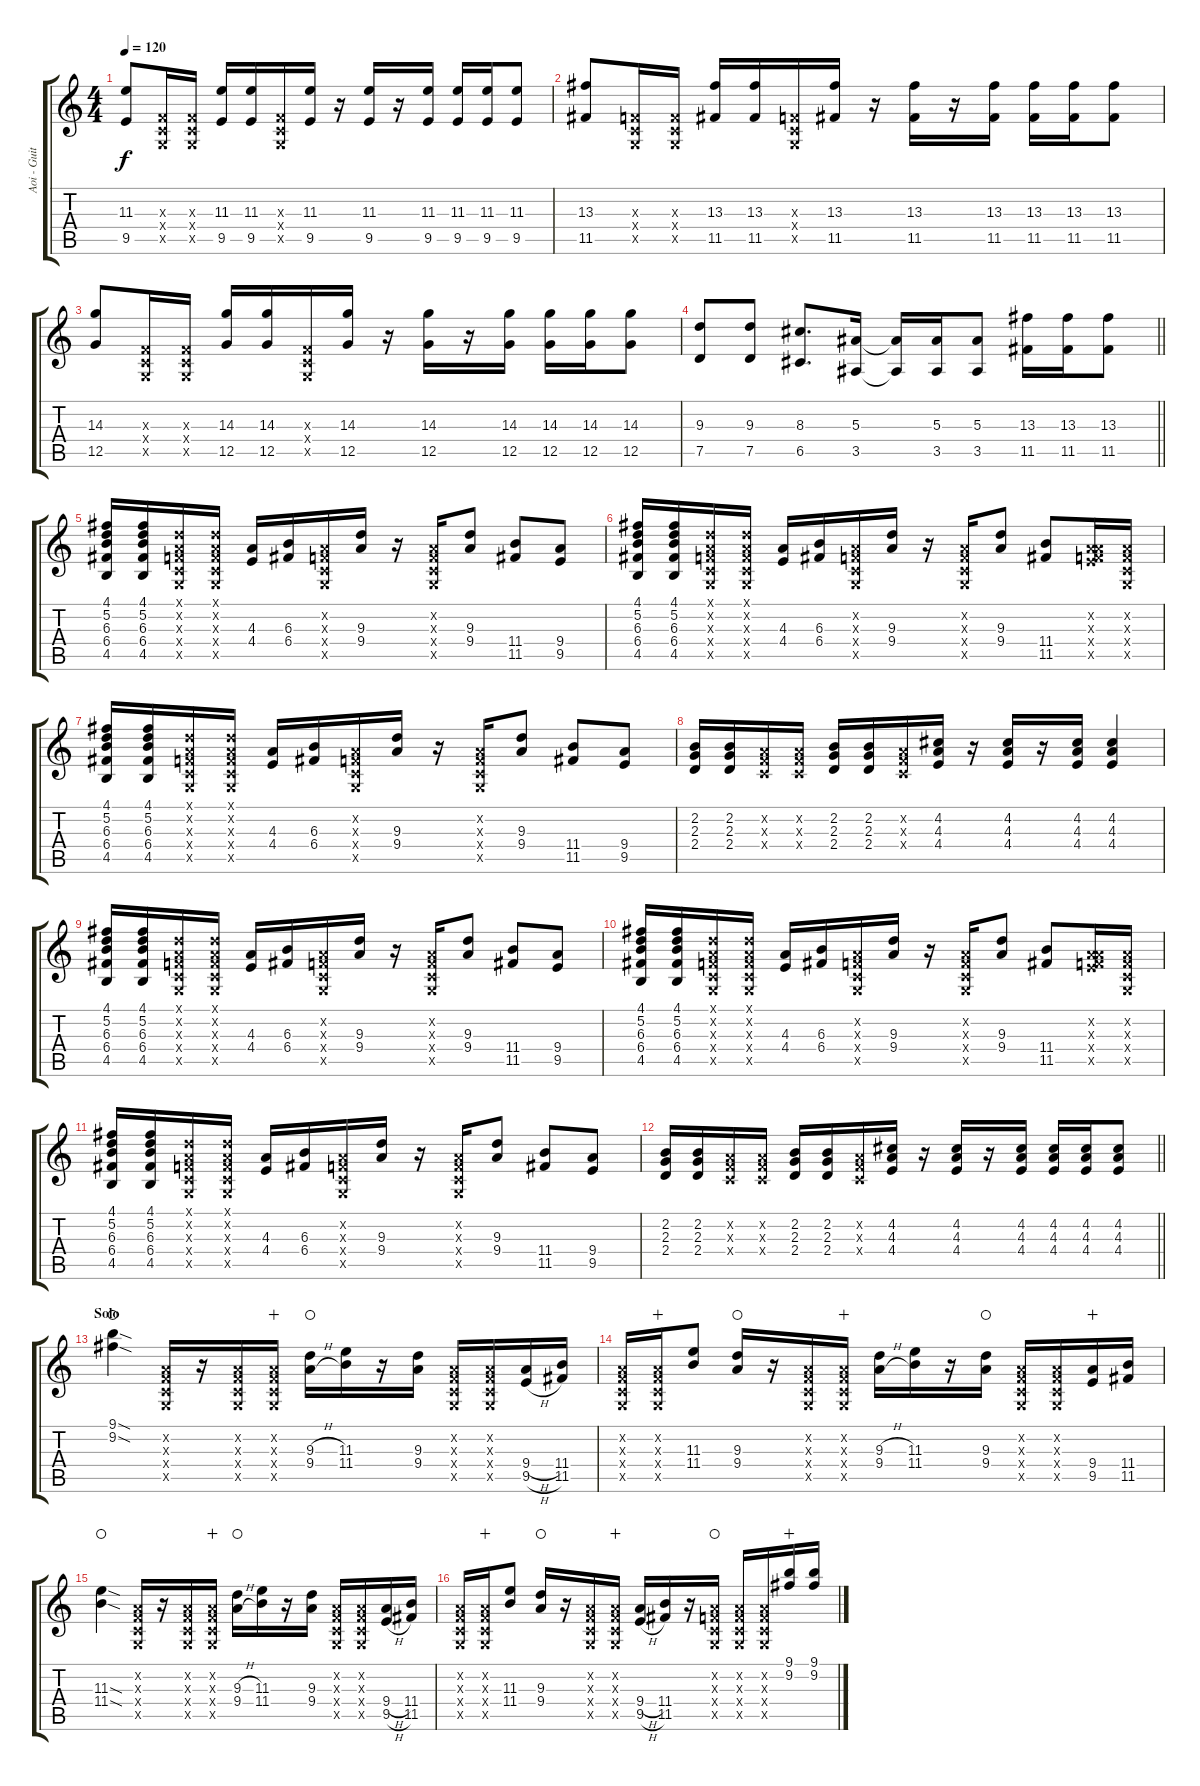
\track ("Aoi - Guitar 2" "Aoi - Guit") {instrument distortionguitar}
\staff {score tabs}
\tuning (D4 A3 F3 C3 G2 D2) {hide}
\ts (4 4)
\tempo 120
\clef g2
\ks c
(11.3 9.5).8{dy f instrument distortionguitar} (0.3{x} 0.4{x} 0.5{x}).16 (0.3{x} 0.4{x} 0.5{x}).16 (11.3 9.5).16 (11.3 9.5).16 (0.3{x} 0.4{x} 0.5{x}).16 (11.3 9.5).16 r.16 (11.3 9.5).16 r.16 (11.3 9.5).16 (11.3 9.5).16 (11.3 9.5).16 (11.3 9.5).8 |
(13.3 11.5).8 (0.3{x} 0.4{x} 0.5{x}).16 (0.3{x} 0.4{x} 0.5{x}).16 (13.3 11.5).16 (13.3 11.5).16 (0.3{x} 0.4{x} 0.5{x}).16 (13.3 11.5).16 r.16 (13.3 11.5).16 r.16 (13.3 11.5).16 (13.3 11.5).16 (13.3 11.5).16 (13.3 11.5).8 |
(14.3 12.5).8 (0.3{x} 0.4{x} 0.5{x}).16 (0.3{x} 0.4{x} 0.5{x}).16 (14.3 12.5).16 (14.3 12.5).16 (0.3{x} 0.4{x} 0.5{x}).16 (14.3 12.5).16 r.16 (14.3 12.5).16 r.16 (14.3 12.5).16 (14.3 12.5).16 (14.3 12.5).16 (14.3 12.5).8 |
\barLineRight lightlight
(9.3 7.5).8 (9.3 7.5).8 (8.3 6.5).8{d} (5.3 3.5).16 (5.3{t} 3.5{t}).16 (5.3 3.5).16 (5.3 3.5).8 (13.3 11.5).16 (13.3 11.5).16 (13.3 11.5).8 |
(4.1 5.2 6.3 6.4 4.5).16 (4.1 5.2 6.3 6.4 4.5).16 (0.1{x} 0.2{x} 0.3{x} 0.4{x} 0.5{x}).16 (0.1{x} 0.2{x} 0.3{x} 0.4{x} 0.5{x}).16 (4.3 4.4).16 (6.3 6.4).16 (0.2{x} 0.3{x} 0.4{x} 0.5{x}).16 (9.3 9.4).16 r.16 (0.2{x} 0.3{x} 0.4{x} 0.5{x}).16 (9.3 9.4).8 (11.4 11.5).8 (9.4 9.5).8 |
(4.1 5.2 6.3 6.4 4.5).16 (4.1 5.2 6.3 6.4 4.5).16 (0.1{x} 0.2{x} 0.3{x} 0.4{x} 0.5{x}).16 (0.1{x} 0.2{x} 0.3{x} 0.4{x} 0.5{x}).16 (4.3 4.4).16 (6.3 6.4).16 (0.2{x} 0.3{x} 0.4{x} 0.5{x}).16 (9.3 9.4).16 r.16 (0.2{x} 0.3{x} 0.4{x} 0.5{x}).16 (9.3 9.4).8 (11.4 11.5).8 (0.2{x} 0.3{x} 9.4{x} 9.5{x}).16 (0.2{x} 0.3{x} 0.4{x} 0.5{x}).16 |
(4.1 5.2 6.3 6.4 4.5).16 (4.1 5.2 6.3 6.4 4.5).16 (0.1{x} 0.2{x} 0.3{x} 0.4{x} 0.5{x}).16 (0.1{x} 0.2{x} 0.3{x} 0.4{x} 0.5{x}).16 (4.3 4.4).16 (6.3 6.4).16 (0.2{x} 0.3{x} 0.4{x} 0.5{x}).16 (9.3 9.4).16 r.16 (0.2{x} 0.3{x} 0.4{x} 0.5{x}).16 (9.3 9.4).8 (11.4 11.5).8 (9.4 9.5).8 |
(2.2 2.3 2.4).16 (2.2 2.3 2.4).16 (0.2{x} 0.3{x} 0.4{x}).16 (0.2{x} 0.3{x} 0.4{x}).16 (2.2 2.3 2.4).16 (2.2 2.3 2.4).16 (0.2{x} 0.3{x} 0.4{x}).16 (4.2 4.3 4.4).16 r.16 (4.2 4.3 4.4).16 r.16 (4.2 4.3 4.4).16 (4.2 4.3 4.4).4 |
(4.1 5.2 6.3 6.4 4.5).16 (4.1 5.2 6.3 6.4 4.5).16 (0.1{x} 0.2{x} 0.3{x} 0.4{x} 0.5{x}).16 (0.1{x} 0.2{x} 0.3{x} 0.4{x} 0.5{x}).16 (4.3 4.4).16 (6.3 6.4).16 (0.2{x} 0.3{x} 0.4{x} 0.5{x}).16 (9.3 9.4).16 r.16 (0.2{x} 0.3{x} 0.4{x} 0.5{x}).16 (9.3 9.4).8 (11.4 11.5).8 (9.4 9.5).8 |
(4.1 5.2 6.3 6.4 4.5).16 (4.1 5.2 6.3 6.4 4.5).16 (0.1{x} 0.2{x} 0.3{x} 0.4{x} 0.5{x}).16 (0.1{x} 0.2{x} 0.3{x} 0.4{x} 0.5{x}).16 (4.3 4.4).16 (6.3 6.4).16 (0.2{x} 0.3{x} 0.4{x} 0.5{x}).16 (9.3 9.4).16 r.16 (0.2{x} 0.3{x} 0.4{x} 0.5{x}).16 (9.3 9.4).8 (11.4 11.5).8 (0.2{x} 0.3{x} 9.4{x} 9.5{x}).16 (0.2{x} 0.3{x} 0.4{x} 0.5{x}).16 |
(4.1 5.2 6.3 6.4 4.5).16 (4.1 5.2 6.3 6.4 4.5).16 (0.1{x} 0.2{x} 0.3{x} 0.4{x} 0.5{x}).16 (0.1{x} 0.2{x} 0.3{x} 0.4{x} 0.5{x}).16 (4.3 4.4).16 (6.3 6.4).16 (0.2{x} 0.3{x} 0.4{x} 0.5{x}).16 (9.3 9.4).16 r.16 (0.2{x} 0.3{x} 0.4{x} 0.5{x}).16 (9.3 9.4).8 (11.4 11.5).8 (9.4 9.5).8 |
\barLineRight lightlight
(2.2 2.3 2.4).16 (2.2 2.3 2.4).16 (0.2{x} 0.3{x} 0.4{x}).16 (0.2{x} 0.3{x} 0.4{x}).16 (2.2 2.3 2.4).16 (2.2 2.3 2.4).16 (0.2{x} 0.3{x} 0.4{x}).16 (4.2 4.3 4.4).16 r.16 (4.2 4.3 4.4).16 r.16 (4.2 4.3 4.4).16 (4.2 4.3 4.4).16 (4.2 4.3 4.4).16 (4.2 4.3 4.4).8 |
\section ("" "Solo")
(9.1{sod} 9.2{sod}).4{volume 9 instrument distortionguitar waho} (0.2{x} 0.3{x} 0.4{x} 0.5{x}).16 r.16 (0.2{x} 0.3{x} 0.4{x} 0.5{x}).16 (0.2{x} 0.3{x} 0.4{x} 0.5{x}).16{wahc} (9.3{h} 9.4{h}).16{waho} (11.3 11.4).16 r.16 (9.3 9.4).16 (0.2{x} 0.3{x} 0.4{x} 0.5{x}).16 (0.2{x} 0.3{x} 0.4{x} 0.5{x}).16 (9.4{h} 9.5{h}).16 (11.4 11.5).16 |
(0.2{x} 0.3{x} 0.4{x} 0.5{x}).16 (0.2{x} 0.3{x} 0.4{x} 0.5{x}).16{wahc} (11.3 11.4).8 (9.3 9.4).16{waho} r.16 (0.2{x} 0.3{x} 0.4{x} 0.5{x}).16 (0.2{x} 0.3{x} 0.4{x} 0.5{x}).16{wahc} (9.3{h} 9.4{h}).16 (11.3 11.4).16 r.16 (9.3 9.4).16{waho} (0.2{x} 0.3{x} 0.4{x} 0.5{x}).16 (0.2{x} 0.3{x} 0.4{x} 0.5{x}).16 (9.4 9.5).16{wahc} (11.4 11.5).16 |
(11.3{sod} 11.4{sod}).4{waho} (0.2{x} 0.3{x} 0.4{x} 0.5{x}).16 r.16 (0.2{x} 0.3{x} 0.4{x} 0.5{x}).16 (0.2{x} 0.3{x} 0.4{x} 0.5{x}).16{wahc} (9.3{h} 9.4{h}).16{waho} (11.3 11.4).16 r.16 (9.3 9.4).16 (0.2{x} 0.3{x} 0.4{x} 0.5{x}).16 (0.2{x} 0.3{x} 0.4{x} 0.5{x}).16 (9.4{h} 9.5{h}).16 (11.4 11.5).16 |
(0.2{x} 0.3{x} 0.4{x} 0.5{x}).16 (0.2{x} 0.3{x} 0.4{x} 0.5{x}).16{wahc} (11.3 11.4).8 (9.3 9.4).16{waho} r.16 (0.2{x} 0.3{x} 0.4{x} 0.5{x}).16 (0.2{x} 0.3{x} 0.4{x} 0.5{x}).16{wahc} (9.4{h} 9.5{h}).16 (11.4 11.5).16 r.16 (0.2{x} 0.3{x} 0.4{x} 0.5{x}).16{waho} (0.2{x} 0.3{x} 0.4{x} 0.5{x}).16 (0.2{x} 0.3{x} 0.4{x} 0.5{x}).16 (9.1 9.2).16{wahc} (9.1 9.2).16
